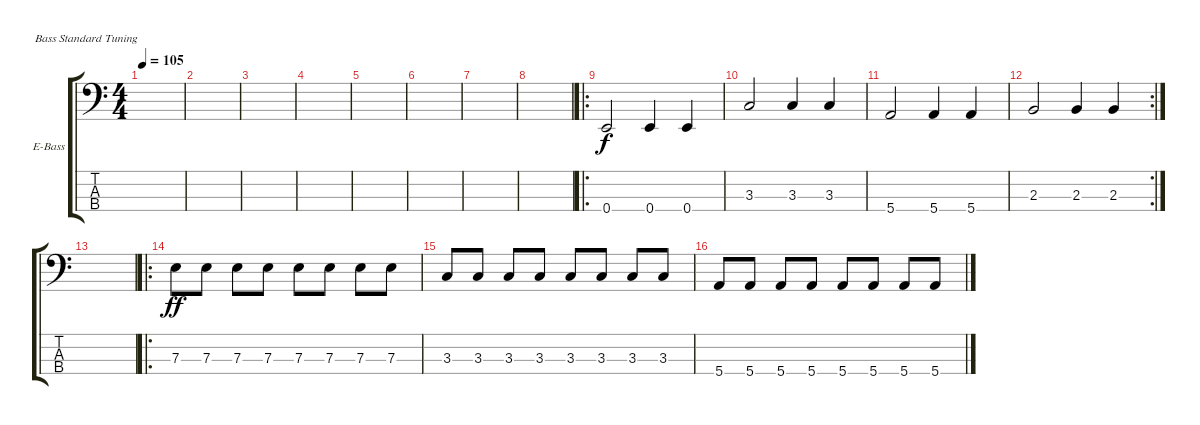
\defaultSystemsLayout 4
\bracketExtendMode groupsimilarinstruments
\firstSystemTrackNameOrientation horizontal
\otherSystemsTrackNameOrientation horizontal
\track ("Black" "E-Bass") {instrument electricbassfinger}
\staff {score tabs}
\tuning (G2 D2 A1 E1)
\ts (4 4)
\tempo 105
\clef f4
\ks c
|
|
|
|
|
|
|
|
\ro
0.4.2 0.4.4 0.4.4 |
3.3.2 3.3.4 3.3.4 |
5.4.2 5.4.4 5.4.4 |
\rc 2
2.3.2 2.3.4 2.3.4 |
|
\ro
7.3.8{dy ff} 7.3.8 7.3.8 7.3.8 7.3.8 7.3.8 7.3.8 7.3.8 |
3.3.8 3.3.8 3.3.8 3.3.8 3.3.8 3.3.8 3.3.8 3.3.8 |
5.4.8 5.4.8 5.4.8 5.4.8 5.4.8 5.4.8 5.4.8 5.4.8
